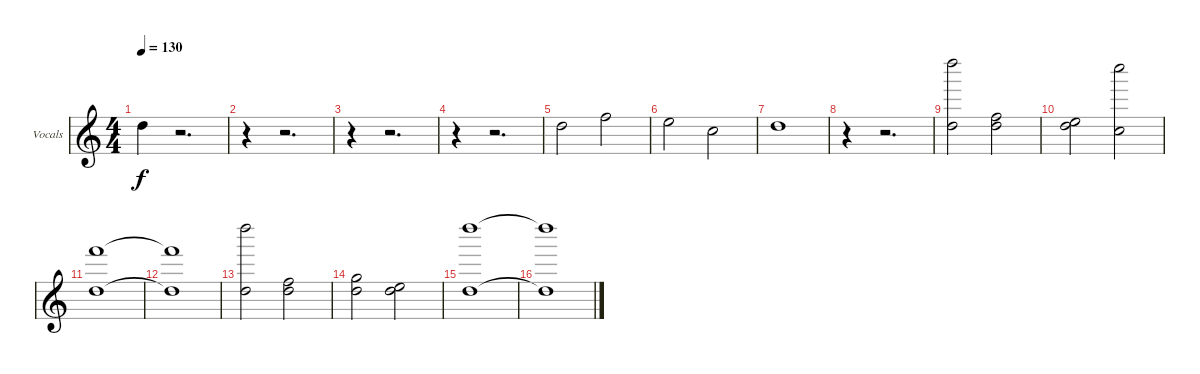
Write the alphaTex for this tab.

\defaultSystemsLayout 4
\bracketExtendMode groupsimilarinstruments
\firstSystemTrackNameOrientation horizontal
\otherSystemsTrackNameOrientation horizontal
\track ("Vocals" "Vocals") {instrument electricguitarclean}
\staff {score}
\tuning (D4 A3 F3 C3 G2 D2)
\ts (4 4)
\tempo 130
\clef g2
\scale
0.333333
\ks c
5.2{t}.4{dy f} r.2{d} |
\scale
0.333333 r.4 r.2{d} |
\scale
0.333333 r.4 r.2{d} |
\scale
0.333333 r.4 r.2{d} |
\scale
0.333333 0.1.2 3.1.2 |
\scale
0.333333 2.1.2 3.2.2 |
\scale
0.333333 0.1.1 |
\scale
0.333333 r.4 r.2{d} |
\scale
0.333333 (24.1 5.2).2 (0.1 8.2).2 |
\scale
0.333333 (0.1 7.2).2 (22.1 3.2).2 |
\scale
0.333333 (5.2 24.3).1 |
\scale
0.333333 (5.2{t} 24.3{t}).1 |
\scale
0.333333 (24.1 5.2).2 (0.1 8.2).2 |
\scale
0.333333 (0.1 14.3).2 (0.1 7.2).2 |
\scale
0.333333 (24.1 5.2).1 |
\scale
0.333333 (24.1{t} 5.2{t}).1
